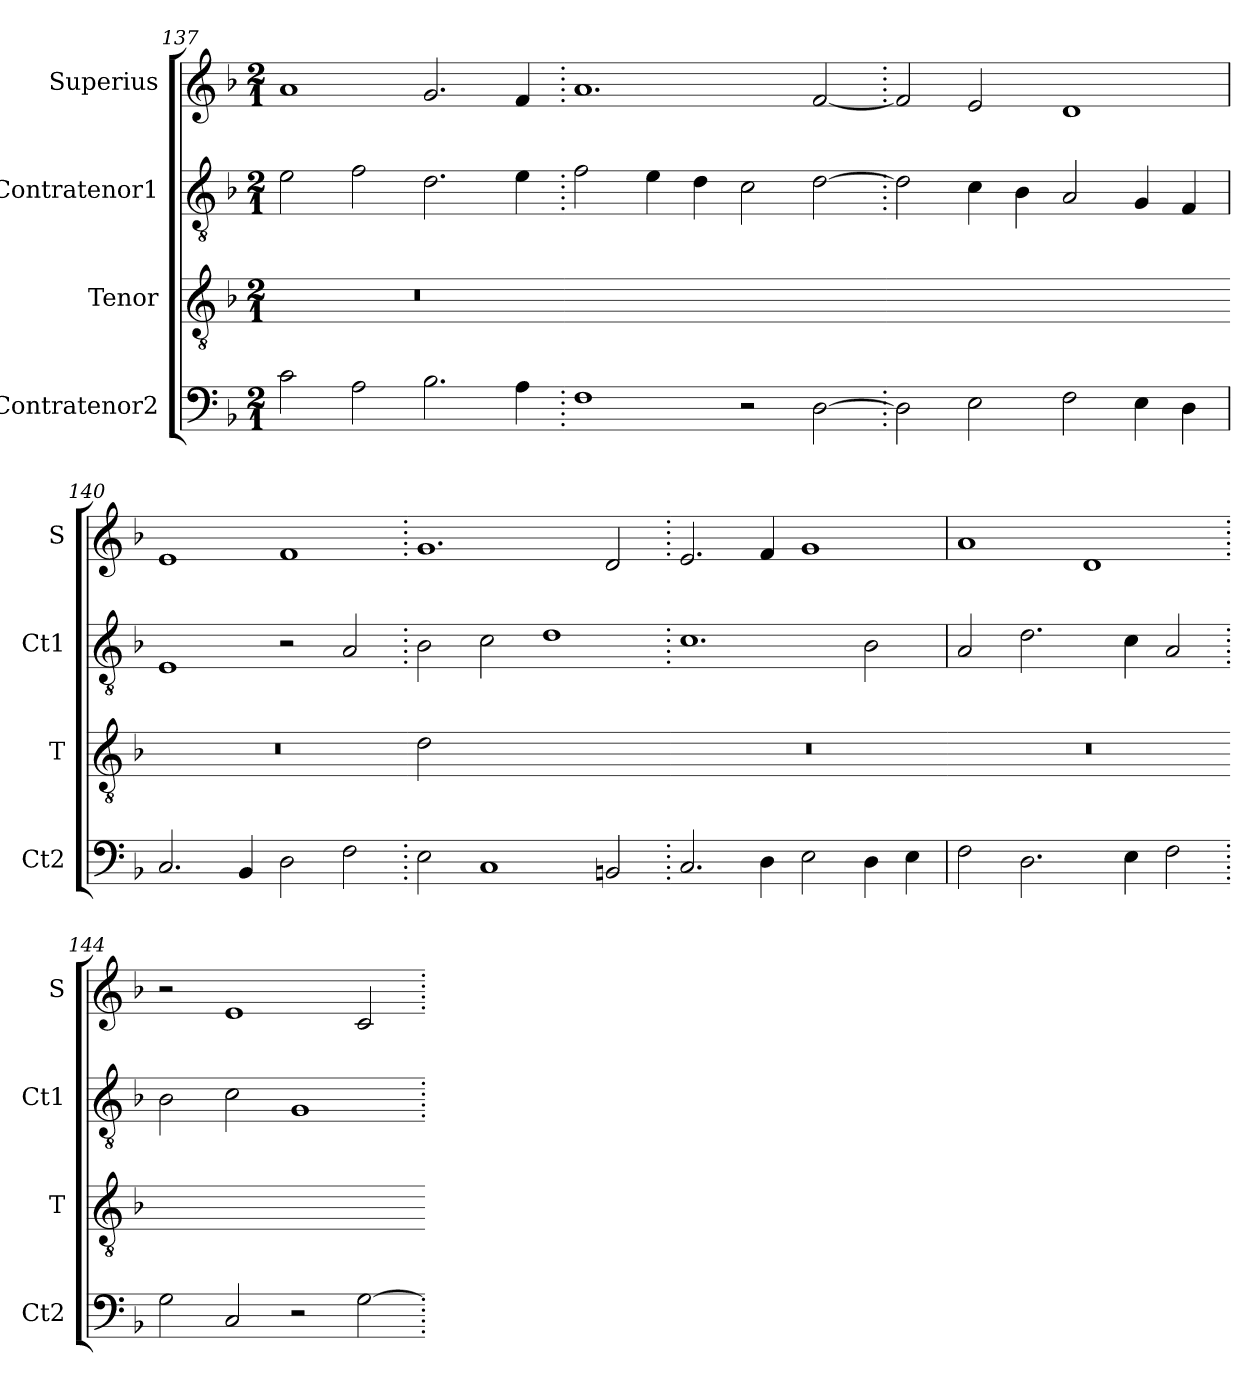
**kern	**kern	**kern	**kern
*part4	*part3	*part2	*part1
*staff4	*staff3	*staff2	*staff1
*I"Contratenor2	*I"Tenor	*I"Contratenor1	*I"Superius
*I'Ct2	*I'T	*I'Ct1	*I'S
*clefF4	*clefGv2	*clefGv2	*clefG2
*k[b-]	*k[b-]	*k[b-]	*k[b-]
*M2/1	*M2/1	*M2/1	*M2/1
=137	=137	=137	=137
!	!LO:N:vis=2	!	!
2c	0r	2e	1a
2A	.	2f	.
2.B-	.	2.d	2.g
4A	.	4e	4f
=138.	=138-	=138.	=138.
!	!LO:N:vis=2	!	!
1F	0ryy	2f	1.a
.	.	4e	.
.	.	4d	.
2r	.	2c	.
[2D	.	[2d	[2f
=139.	=139-	=139.	=139.
!	!LO:N:vis=2	!	!
2D]	0ryy	2d]	2f]
2E	.	4c	2e
.	.	4B-	.
2F	.	2A	1d
4E	.	4G	.
4D	.	4F	.
=140	=140-	=140	=140
!	!LO:N:vis=2	!	!
2.C	0r	1E	1e
4BB-	.	.	.
2D	.	2r	1f
2F	.	2A	.
=141.	=141-	=141.	=141.
!	!LO:N:vis=2	!	!
2E	0d	2B-	1.g
1C	.	2c	.
.	.	1d	.
2BBn	.	.	2d
=142.	=142-	=142.	=142.
!	!LO:N:vis=2	!	!
2.C	0r	1.c	2.e
4D	.	.	4f
2E	.	.	1g
4D	.	2B-	.
4E	.	.	.
=143	=143-	=143	=143
!	!LO:N:vis=2	!	!
2F	0r	2A	1a
2.D	.	2.d	.
.	.	.	1d
4E	.	4c	.
2F	.	2A	.
=144.	=144-	=144.	=144.
!	!LO:N:vis=2	!	!
2G	0ryy	2B-	2r
2C	.	2c	1e
2r	.	1G	.
[2G	.	.	2c
=.	=-	=.	=.
*-	*-	*-	*-
